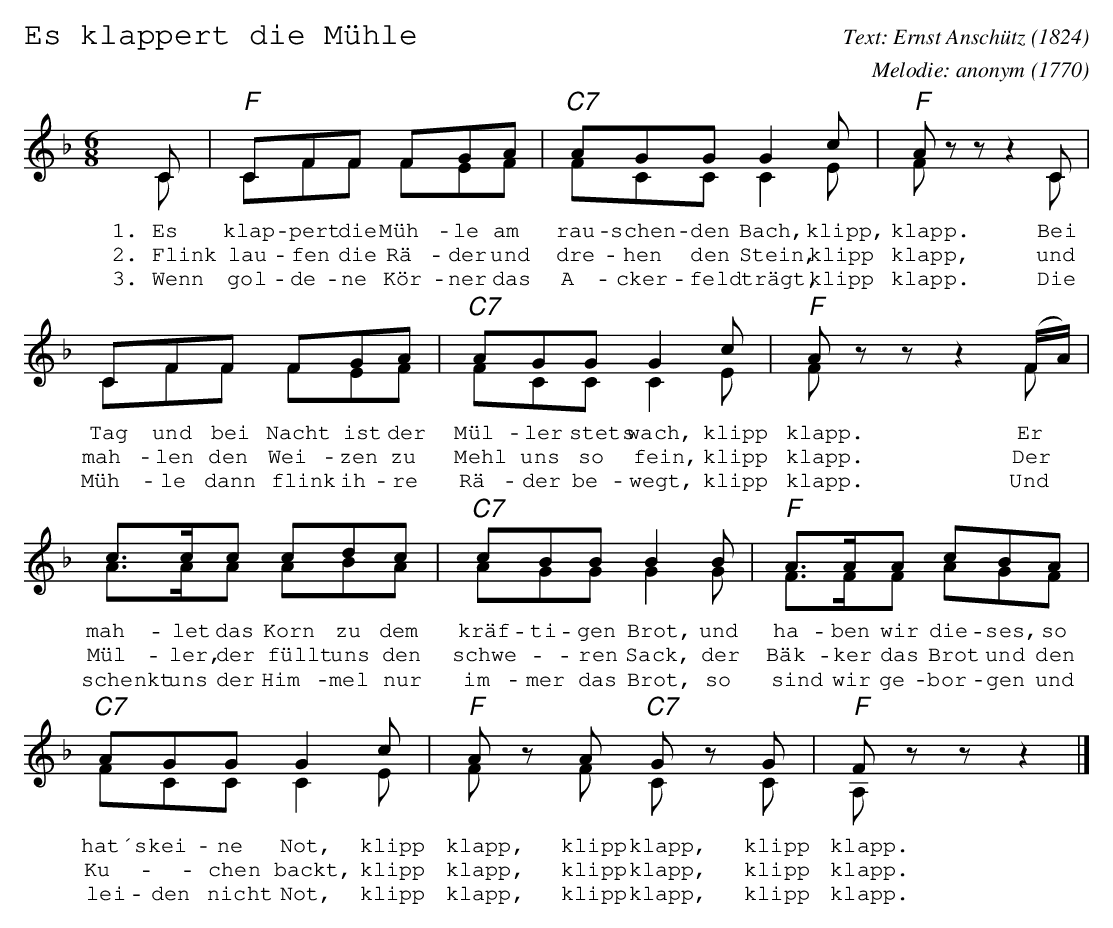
X:1
T:Es klappert die Mühle
C:Text: Ernst Anschütz (1824)
C:Melodie: anonym (1770)
%%score (A 1 2)
L:1/8
M:6/8
K:F
V:1
C|CFF FGA|AGGG2c|Azzz2C|
w:1.~Es klap-pert die Müh-le am rau-schen-den Bach, klipp, klapp. Bei
w:2.~Flink lau-fen die Rä-der und dre-hen den Stein, klipp klapp, und
w:3.~Wenn gol-de-ne Kör-ner das A-cker-feld trägt, klipp klapp. Die
CFF FGA|AGGG2c|Azzz2(F/A/)|
w:Tag und bei Nacht ist der Mül-ler stets wach, klipp klapp. Er*
w:mah-len den Wei-zen zu Mehl uns so fein, klipp klapp. Der*
w:Müh-le dann flink ih-re Rä-der be-wegt, klipp klapp. Und*
c>cc cdc|cBBB2B|A>AA cBA|
w:mah-let das Korn zu dem kräf-ti-gen Brot, und ha-ben wir die-ses, so
w:Mül-ler, der füllt uns den schwe-_ ren Sack, der Bäk-ker das Brot und den
w:schenkt uns der Him-mel nur im-mer das Brot, so sind wir ge-bor-gen und
AGGG2c|Az A Gz G|Fzzz2|]
w:hat´s kei-ne Not, klipp klapp, klipp klapp, klipp klapp.
w:Ku-_ chen backt, klipp klapp, klipp klapp, klipp klapp.
w:lei-den nicht Not, klipp klapp, klipp klapp, klipp klapp.
V:2
C|CFF FEF|FCCC2E|Fzzz2C|
CFF FEF|FCCC2E|Fzzz2F|
A>AA ABA|AGG G2G|F>FF AGF|
FCCC2E|Fz F Cz C|A,zzz2|]
V:A
x|"F"x6|"C7"x6|"F"x6|
x6|"C7"x6|"F"x6|
x6|"C7"x6|"F"x6|
"C7"x6|"F"x3"C7"x3|"F"x3x2|]
